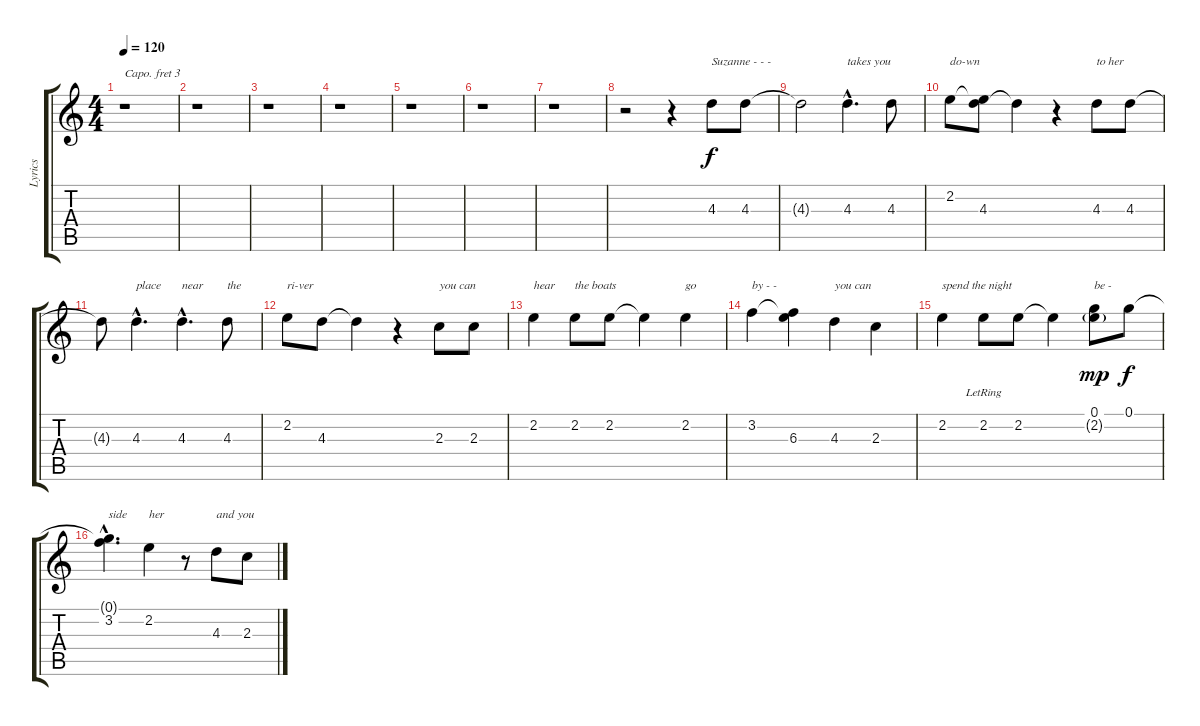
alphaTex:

\track ("Lyrics" "Lyrics") {instrument acousticguitarnylon}
\staff {score tabs}
\capo 3
\tuning (E4 B3 G3 D3 A2 E2) {hide}
\ts (4 4)
\tempo 120
\clef g2
\ks c
r.1{dy f instrument acousticguitarnylon} |
r.1 |
r.1 |
r.1 |
r.1 |
r.1 |
r.1 |
r.2 r.4 4.3.8{txt "Suzanne - - -"} 4.3.8 |
4.3{t}.2 4.3{hac}.4{d txt "takes you"} 4.3.8 |
2.2.8{txt "do-wn"} (2.2{t} 4.3).8 4.3{t}.4 r.4 4.3.8{txt "to her"} 4.3.8 |
4.3{t}.8 4.3{hac}.4{d txt "place "} 4.3{hac}.4{d txt "near"} 4.3.8{txt "the"} |
2.2.8{txt "ri-ver"} 4.3.8 4.3{t}.4 r.4 2.3.8{txt "you can"} 2.3.8 |
2.2.4{txt "hear"} 2.2.8{txt "the boats"} 2.2.8 2.2{t}.4 2.2.4{txt "go"} |
3.2.4{txt "by - -"} (3.2{t} 6.3).4 4.3.4{txt "you can"} 2.3.4 |
2.2.4{txt "spend the night"} 2.2{lr}.8 2.2.8 2.2{t}.4 (0.1 2.2{g}).8{txt "be -" dy mp} 0.1.8{dy f} |
(0.1{hac t} 3.2{hac}).4{d txt "side"} 2.2.4{txt "her"} r.8 4.3.8{txt "and you"} 2.3.8
